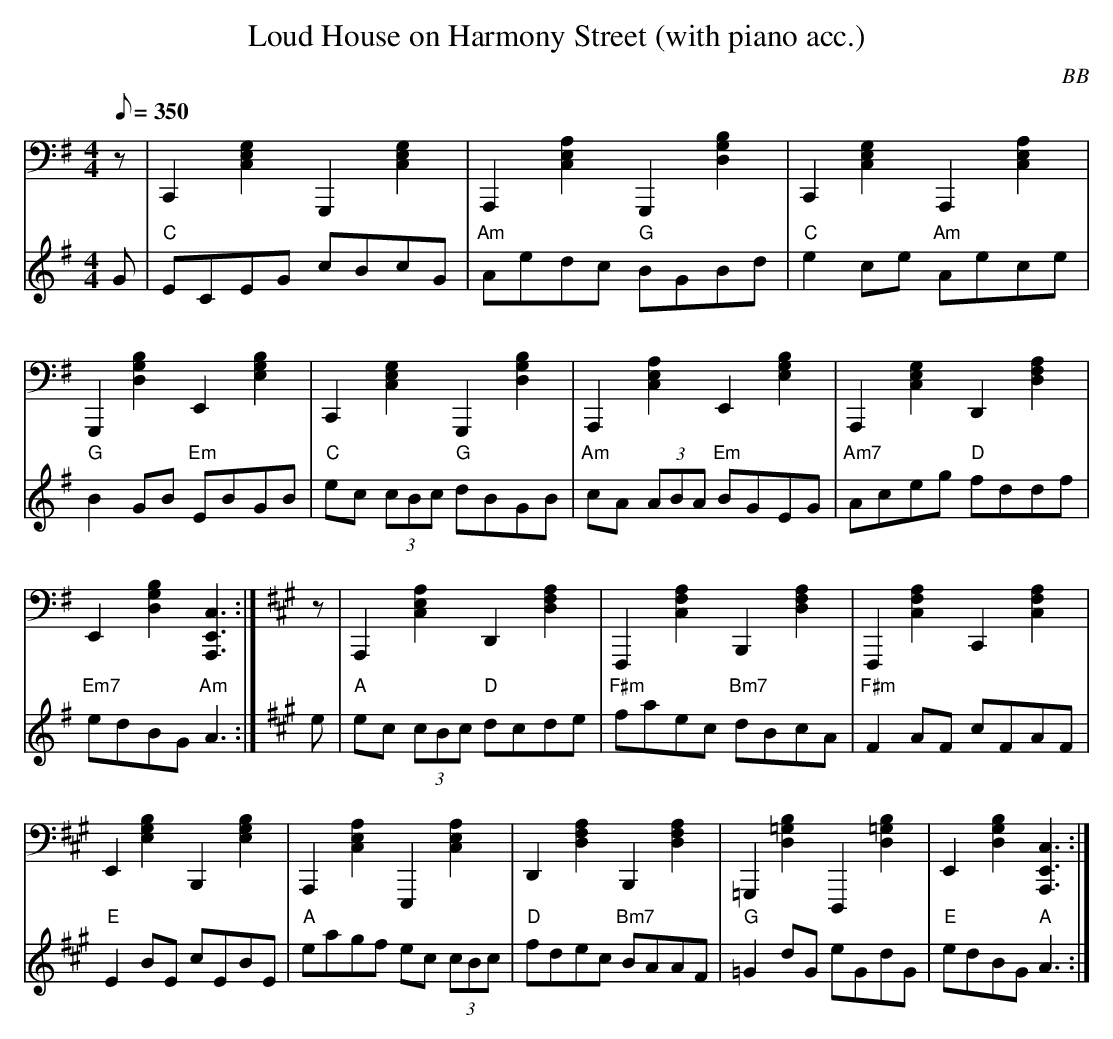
X:1
T: Loud House on Harmony Street (with piano acc.)
C: BB
Q: 1/8=350
M: 4/4
L: 1/8
V: program 1 105 %banjo
V: 2 volume=70 clef=bass m=D program 1 01
K: Ador
[V:1] G|"C"ECEG cBcG|"Am"Aedc "G"BGBd|"C"e2 ce "Am"Aece|"G"B2 GB "Em"EBGB|
[V:2] z|C,2[E2G2C2]G,,2[E2C2G2]|A,,2[A2C2E2]G,,2[G2B2D2]|C,2[E2G2C2]A,,2[A2C2E2]|\
G,,2[G2B2D2]E,2[E2B2G2]|
[V:1] "C"ec (3cBc "G"dBGB|"Am"cA (3ABA "Em"BGEG|"Am7"Aceg "D"fddf|"Em7"edBG "Am"A3 :|
[V:2] C,2[E2G2C2]G,,2[G2B2D2]|A,,2[A2C2E2]E,2[E2B2G2]|A,,2[G2C2E2]D,2[A2D2F2]|\
E,2[D2B2G2][A,,3C3E,3] :|
[V:1][K:A] e|"A"ec (3cBc "D"dcde|"F#m"faec "Bm7"dBcA|"F#m"F2 AF cFAF|"E"E2 BE cEBE|
[V:2][K:A] z|A,,2[A2C2E2]D,2[A2D2F2]|F,,2[A2C2F2]B,,2[F2A2D2]|F,,2[A2C2F2]C,2[A2C2F2]|\
E,2[E2B2G2]B,,2[E2G2B2]|
[V:1] "A"eagf ec (3cBc|"D"fdec "Bm7"BAAF|"G"=G2 dG eGdG| "E"edBG "A"A3 :|
[V:2] A,,2[A2C2E2]E,,2[A2C2E2]|D,2[A2D2F2]B,,2[F2A2D2]|=G,,2[=G2B2D2]D,,2[=G2B2D2]|\
E,2[D2B2G2][A,,3C3E,3] :|
